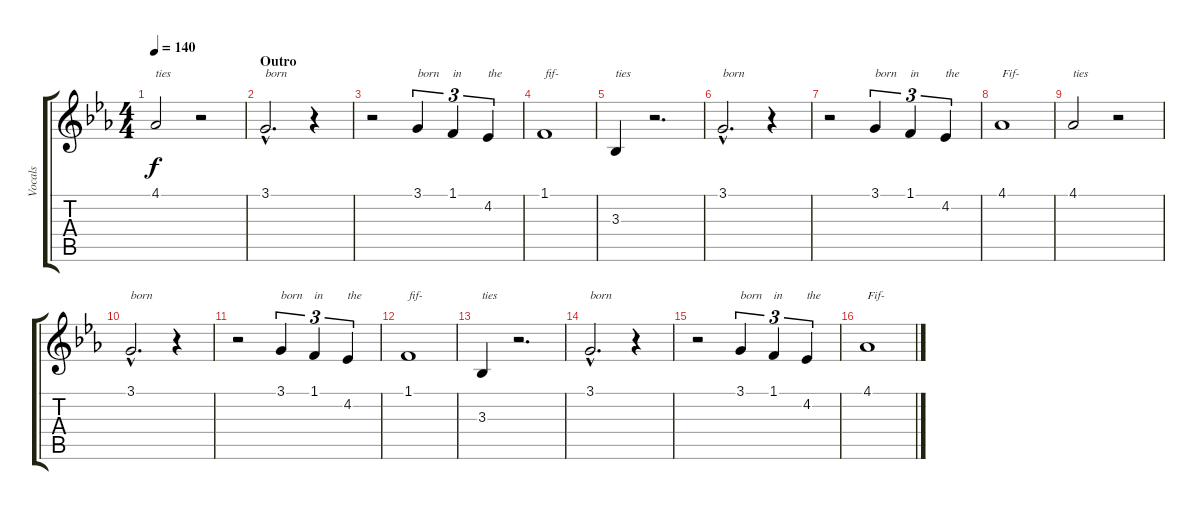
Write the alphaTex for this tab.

\track ("Vocals" "Vocals") {instrument clarinet}
\staff {score tabs}
\tuning (E4 B3 G3 D3 A2 E2) {hide}
\ts (4 4)
\tempo 140
\clef g2
\ks eb
4.1.2{txt "ties" dy f} r.2 |
\section ("" "Outro")
3.1{hac}.2{d txt "born" volume 10} r.4 |
r.2 3.1.4{tu (3 2) txt "born"} 1.1.4{tu (3 2) txt "in"} 4.2.4{tu (3 2) txt "the"} |
1.1.1{txt "fif-"} |
3.3.4{txt "ties"} r.2{d} |
3.1{hac}.2{d txt "born" volume 7} r.4 |
r.2 3.1.4{tu (3 2) txt "born"} 1.1.4{tu (3 2) txt "in"} 4.2.4{tu (3 2) txt "the"} |
4.1.1{txt "Fif-"} |
4.1.2{txt "ties"} r.2 |
3.1{hac}.2{d txt "born" volume 4} r.4 |
r.2 3.1.4{tu (3 2) txt "born"} 1.1.4{tu (3 2) txt "in"} 4.2.4{tu (3 2) txt "the"} |
1.1.1{txt "fif-"} |
3.3.4{txt "ties"} r.2{d} |
3.1{hac}.2{d txt "born" volume 0} r.4 |
r.2 3.1.4{tu (3 2) txt "born"} 1.1.4{tu (3 2) txt "in"} 4.2.4{tu (3 2) txt "the"} |
4.1.1{txt "Fif-"}
